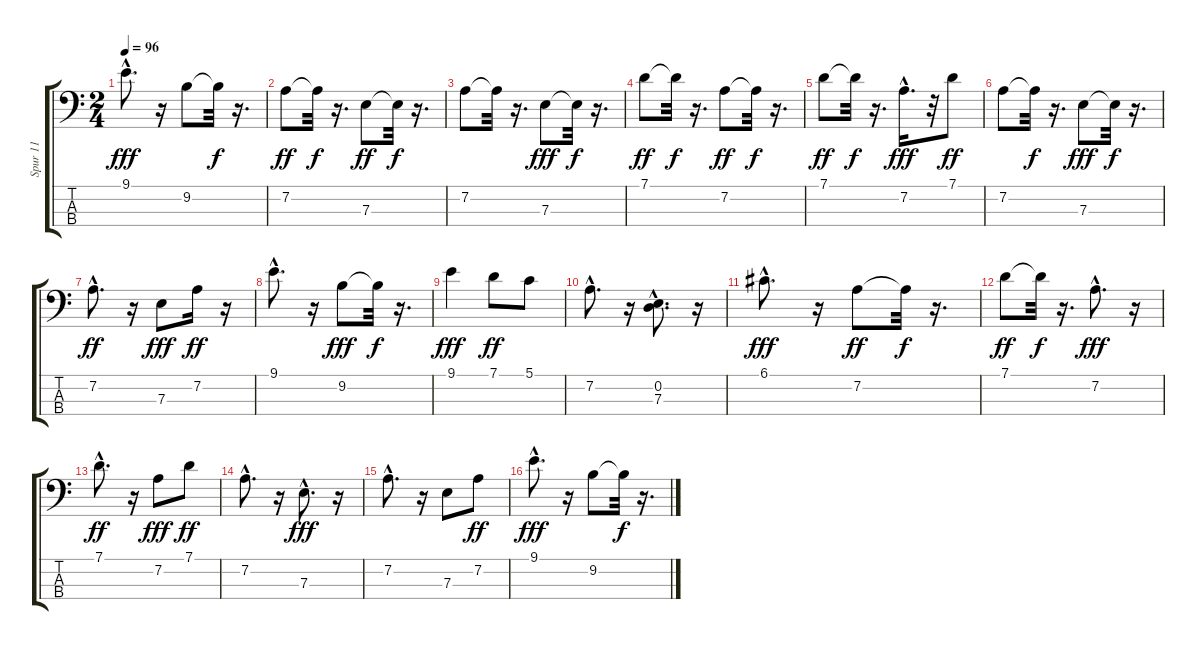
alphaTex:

\track ("Spur 11" "Spur 11") {instrument acousticbass}
\staff {score tabs}
\tuning (G2 D2 A1 E1) {hide}
\ts (2 4)
\tempo 96
\clef f4
\ks c
9.1{hac}.8{d dy fff} r.16 9.2.8 9.2{t}.32{dy f} r.16{d} |
7.2.8{dy ff instrument acousticbass} 7.2{t}.32{dy f} r.16{d} 7.3.8{dy ff} 7.3{t}.32{dy f} r.16{d} |
7.2.8 7.2{t}.32 r.16{d} 7.3.8{dy fff} 7.3{t}.32{dy f} r.16{d} |
7.1.8{dy ff instrument acousticbass} 7.1{t}.32{dy f} r.16{d} 7.2.8{dy ff} 7.2{t}.32{dy f} r.16{d} |
7.1.8{dy ff} 7.1{t}.32{dy f} r.16{d} 7.2{hac}.16{d dy fff} r.32 7.1.8{dy ff} |
7.2.8 7.2{t}.32{dy f} r.16{d} 7.3.8{dy fff} 7.3{t}.32{dy f} r.16{d} |
7.2{hac}.8{d dy ff} r.16 7.3.8{dy fff} 7.2.16{dy ff} r.16 |
9.1{hac}.8{d} r.16 9.2.8{dy fff} 9.2{t}.32{dy f} r.16{d} |
9.1.4{dy fff} 7.1.8{dy ff} 5.1.8 |
7.2{hac}.8{d} r.16 (0.2 7.3{hac}).8{d} r.16 |
6.1{hac}.8{d dy fff} r.16 7.2.8{dy ff} 7.2{t}.32{dy f} r.16{d} |
7.1.8{dy ff} 7.1{t}.32{dy f} r.16{d} 7.2{hac}.8{d dy fff} r.16 |
7.1{hac}.8{d dy ff} r.16 7.2.8{dy fff} 7.1.8{dy ff} |
7.2{hac}.8{d} r.16 7.3{hac}.8{d dy fff} r.16 |
7.2{hac}.8{d} r.16 7.3.8 7.2.8{dy ff} |
9.1{hac}.8{d dy fff} r.16 9.2.8 9.2{t}.32{dy f} r.16{d}
